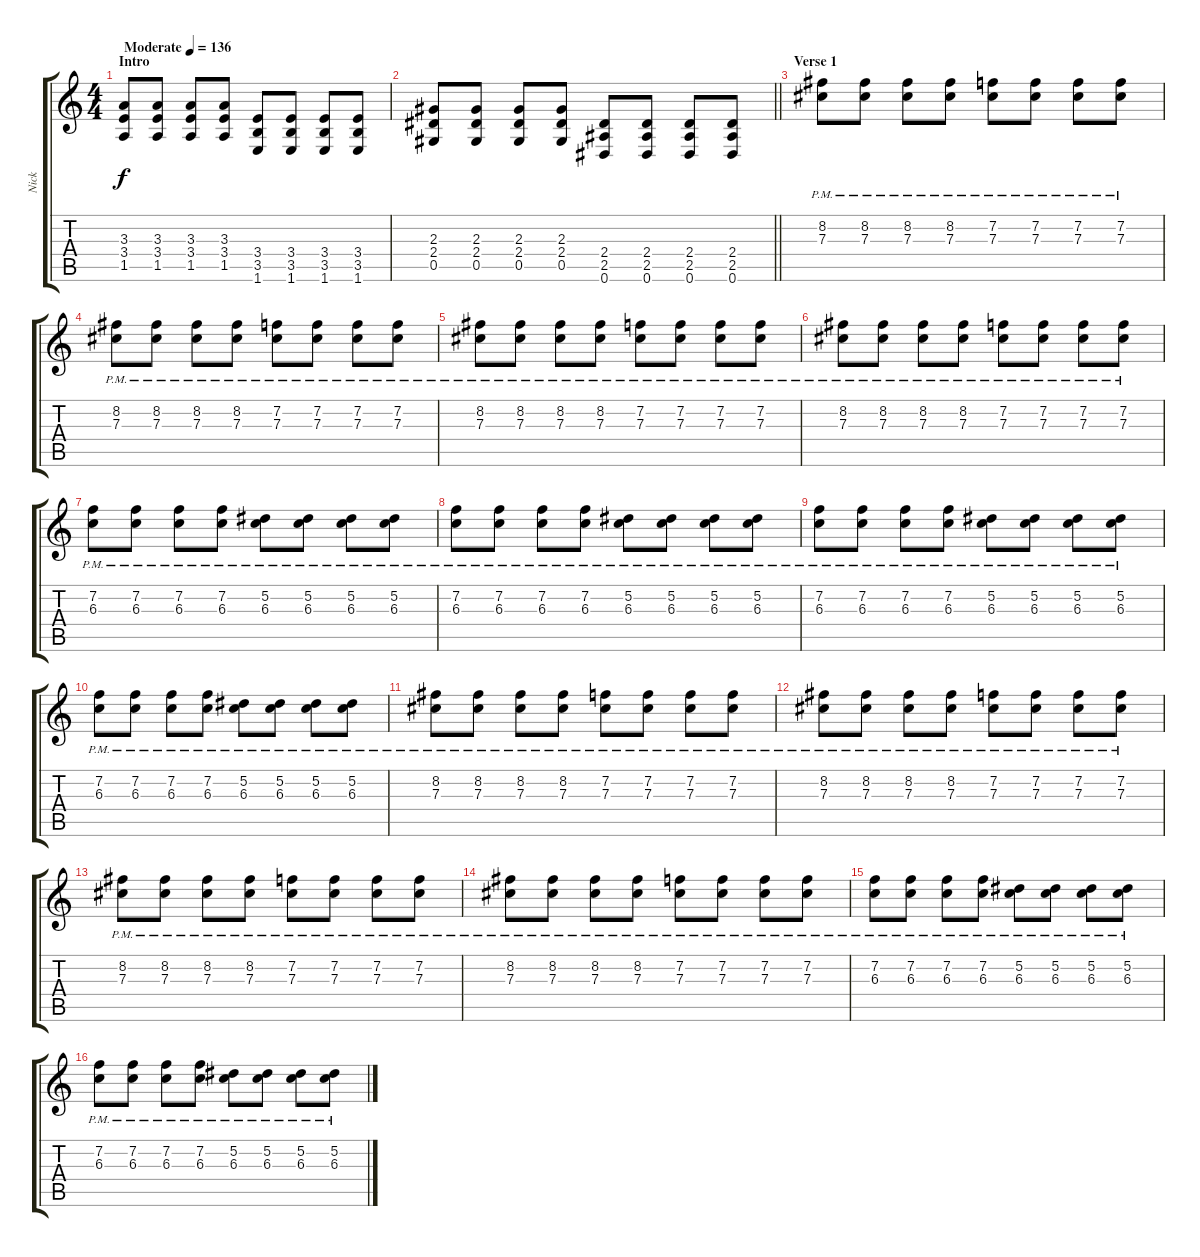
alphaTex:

\track ("Nick" "Nick") {instrument distortionguitar}
\staff {score tabs}
\tuning (Eb4 Bb3 Gb3 Db3 Ab2 Eb2) {hide}
\ts (4 4)
\section ("" "Intro")
\tempo (136 "Moderate")
\clef g2
\ks c
(3.3 3.4 1.5).8{dy f instrument distortionguitar} (3.3 3.4 1.5).8 (3.3 3.4 1.5).8 (3.3 3.4 1.5).8 (3.4 3.5 1.6).8 (3.4 3.5 1.6).8 (3.4 3.5 1.6).8 (3.4 3.5 1.6).8 |
\barLineRight lightlight
(2.3 2.4 0.5).8 (2.3 2.4 0.5).8 (2.3 2.4 0.5).8 (2.3 2.4 0.5).8 (2.4 2.5 0.6).8 (2.4 2.5 0.6).8 (2.4 2.5 0.6).8 (2.4 2.5 0.6).8 |
\section ("" "Verse 1")
(8.2{pm} 7.3{pm}).8 (8.2{pm} 7.3{pm}).8 (8.2{pm} 7.3{pm}).8 (8.2{pm} 7.3{pm}).8 (7.2{pm} 7.3{pm}).8 (7.2{pm} 7.3{pm}).8 (7.2{pm} 7.3{pm}).8 (7.2{pm} 7.3{pm}).8 |
(8.2{pm} 7.3{pm}).8 (8.2{pm} 7.3{pm}).8 (8.2{pm} 7.3{pm}).8 (8.2{pm} 7.3{pm}).8 (7.2{pm} 7.3{pm}).8 (7.2{pm} 7.3{pm}).8 (7.2{pm} 7.3{pm}).8 (7.2{pm} 7.3{pm}).8 |
(8.2{pm} 7.3{pm}).8 (8.2{pm} 7.3{pm}).8 (8.2{pm} 7.3{pm}).8 (8.2{pm} 7.3{pm}).8 (7.2{pm} 7.3{pm}).8 (7.2{pm} 7.3{pm}).8 (7.2{pm} 7.3{pm}).8 (7.2{pm} 7.3{pm}).8 |
(8.2{pm} 7.3{pm}).8 (8.2{pm} 7.3{pm}).8 (8.2{pm} 7.3{pm}).8 (8.2{pm} 7.3{pm}).8 (7.2{pm} 7.3{pm}).8 (7.2{pm} 7.3{pm}).8 (7.2{pm} 7.3{pm}).8 (7.2{pm} 7.3{pm}).8 |
(7.2{pm} 6.3{pm}).8 (7.2{pm} 6.3{pm}).8 (7.2{pm} 6.3{pm}).8 (7.2{pm} 6.3{pm}).8 (5.2{pm} 6.3{pm}).8 (5.2{pm} 6.3{pm}).8 (5.2{pm} 6.3{pm}).8 (5.2{pm} 6.3{pm}).8 |
(7.2{pm} 6.3{pm}).8 (7.2{pm} 6.3{pm}).8 (7.2{pm} 6.3{pm}).8 (7.2{pm} 6.3{pm}).8 (5.2{pm} 6.3{pm}).8 (5.2{pm} 6.3{pm}).8 (5.2{pm} 6.3{pm}).8 (5.2{pm} 6.3{pm}).8 |
(7.2{pm} 6.3{pm}).8 (7.2{pm} 6.3{pm}).8 (7.2{pm} 6.3{pm}).8 (7.2{pm} 6.3{pm}).8 (5.2{pm} 6.3{pm}).8 (5.2{pm} 6.3{pm}).8 (5.2{pm} 6.3{pm}).8 (5.2{pm} 6.3{pm}).8 |
(7.2{pm} 6.3{pm}).8 (7.2{pm} 6.3{pm}).8 (7.2{pm} 6.3{pm}).8 (7.2{pm} 6.3{pm}).8 (5.2{pm} 6.3{pm}).8 (5.2{pm} 6.3{pm}).8 (5.2{pm} 6.3{pm}).8 (5.2{pm} 6.3{pm}).8 |
(8.2{pm} 7.3{pm}).8 (8.2{pm} 7.3{pm}).8 (8.2{pm} 7.3{pm}).8 (8.2{pm} 7.3{pm}).8 (7.2{pm} 7.3{pm}).8 (7.2{pm} 7.3{pm}).8 (7.2{pm} 7.3{pm}).8 (7.2{pm} 7.3{pm}).8 |
(8.2{pm} 7.3{pm}).8 (8.2{pm} 7.3{pm}).8 (8.2{pm} 7.3{pm}).8 (8.2{pm} 7.3{pm}).8 (7.2{pm} 7.3{pm}).8 (7.2{pm} 7.3{pm}).8 (7.2{pm} 7.3{pm}).8 (7.2{pm} 7.3{pm}).8 |
(8.2{pm} 7.3{pm}).8 (8.2{pm} 7.3{pm}).8 (8.2{pm} 7.3{pm}).8 (8.2{pm} 7.3{pm}).8 (7.2{pm} 7.3{pm}).8 (7.2{pm} 7.3{pm}).8 (7.2{pm} 7.3{pm}).8 (7.2{pm} 7.3{pm}).8 |
(8.2{pm} 7.3{pm}).8 (8.2{pm} 7.3{pm}).8 (8.2{pm} 7.3{pm}).8 (8.2{pm} 7.3{pm}).8 (7.2{pm} 7.3{pm}).8 (7.2{pm} 7.3{pm}).8 (7.2{pm} 7.3{pm}).8 (7.2{pm} 7.3{pm}).8 |
(7.2{pm} 6.3{pm}).8 (7.2{pm} 6.3{pm}).8 (7.2{pm} 6.3{pm}).8 (7.2{pm} 6.3{pm}).8 (5.2{pm} 6.3{pm}).8 (5.2{pm} 6.3{pm}).8 (5.2{pm} 6.3{pm}).8 (5.2{pm} 6.3{pm}).8 |
(7.2{pm} 6.3{pm}).8 (7.2{pm} 6.3{pm}).8 (7.2{pm} 6.3{pm}).8 (7.2{pm} 6.3{pm}).8 (5.2{pm} 6.3{pm}).8 (5.2{pm} 6.3{pm}).8 (5.2{pm} 6.3{pm}).8 (5.2{pm} 6.3{pm}).8
